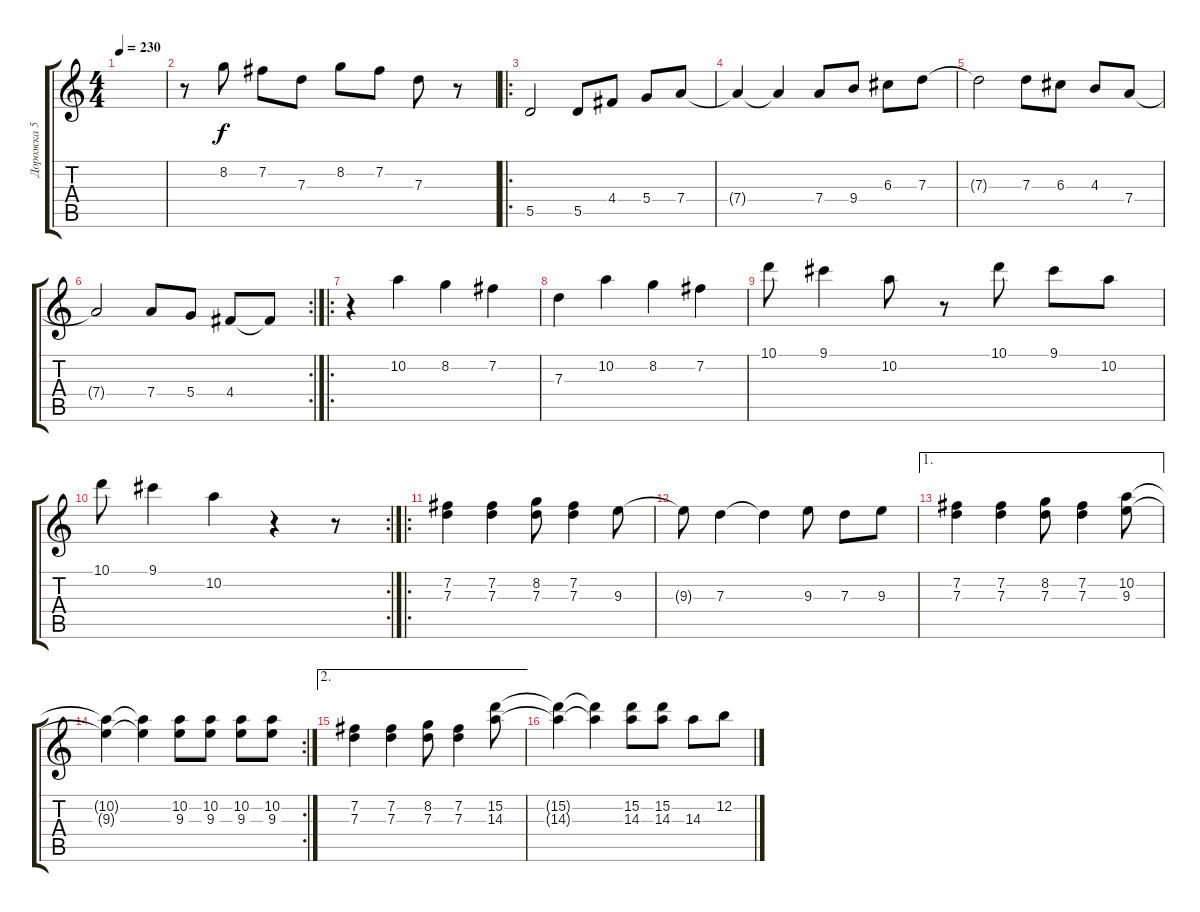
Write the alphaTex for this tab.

\track ("Дорожка 5" "Дорожка 5") {instrument distortionguitar}
\staff {score tabs}
\tuning (E4 B3 G3 D3 A2 E2) {hide}
\ts (4 4)
\tempo 230
\clef g2
\ks c
|
r.8 8.2.8 7.2.8 7.3.8 8.2.8 7.2.8 7.3.8 r.8 |
\ro
5.5.2 5.5.8 4.4.8 5.4.8 7.4.8 |
7.4{t}.4 7.4{t}.4 7.4.8 9.4.8 6.3.8 7.3.8 |
7.3{t}.2 7.3.8 6.3.8 4.3.8 7.4.8 |
\rc 2
7.4{t}.2 7.4.8 5.4.8 4.4.8 4.4{t}.8 |
\ro
r.4 10.2.4 8.2.4 7.2.4 |
7.3.4 10.2.4 8.2.4 7.2.4 |
10.1.8 9.1.4 10.2.8 r.8 10.1.8 9.1.8 10.2.8 |
\rc 2
10.1.8 9.1.4 10.2.4 r.4 r.8 |
\ro
(7.2 7.3).4 (7.2 7.3).4 (8.2 7.3).8 (7.2 7.3).4 9.3.8 |
9.3{t}.8 7.3.4 7.3{t}.4 9.3.8 7.3.8 9.3.8 |
\ae 1
(7.2 7.3).4 (7.2 7.3).4 (8.2 7.3).8 (7.2 7.3).4 (10.2 9.3).8 |
\rc 2
(10.2{t} 9.3{t}).4 (10.2{t} 9.3{t}).4 (10.2 9.3).8 (10.2 9.3).8 (10.2 9.3).8 (10.2 9.3).8 |
\ae 2
(7.2 7.3).4 (7.2 7.3).4 (8.2 7.3).8 (7.2 7.3).4 (15.2 14.3).8 |
(15.2{t} 14.3{t}).4 (15.2{t} 14.3{t}).4 (15.2 14.3).8 (15.2 14.3).8 14.3.8 12.2.8
